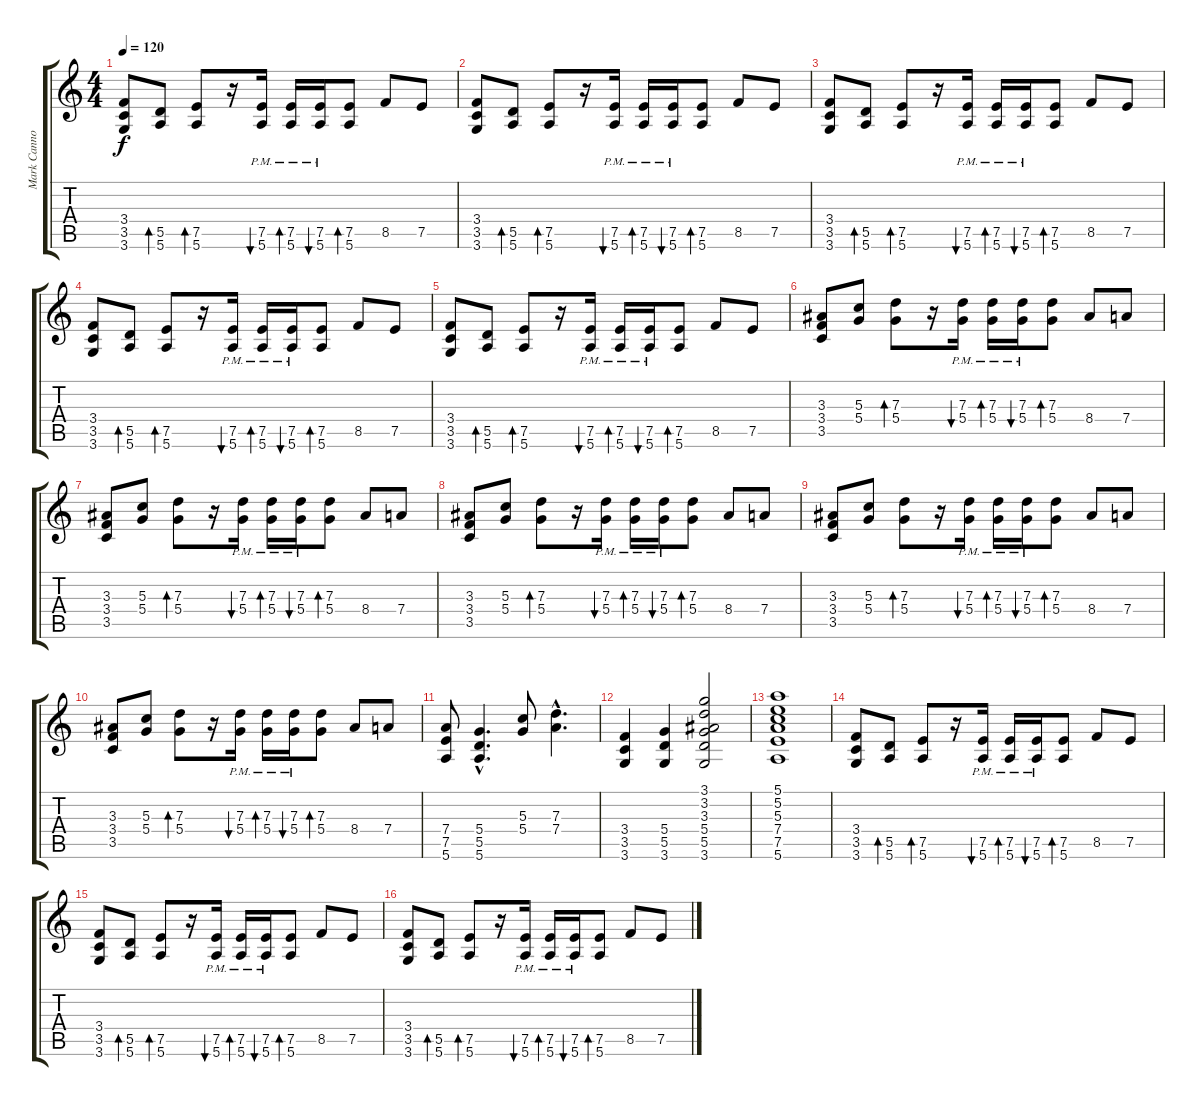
\track ("Mark Cannon" "Mark Canno") {instrument overdrivenguitar}
\staff {score tabs}
\tuning (E4 B3 G3 D3 A2 E2) {hide}
\ts (4 4)
\tempo 120
\clef g2
\ks c
(3.4 3.5 3.6).8{dy f} (5.5 5.6).8{bd 240} (7.5 5.6).8{bd 120} r.16 (7.5 5.6{pm}).16{bu 120} (7.5 5.6{pm}).16{bd 120} (7.5 5.6{pm}).16{bu 120} (7.5 5.6).8{bd 120} 8.5.8 7.5.8 |
(3.4 3.5 3.6).8 (5.5 5.6).8{bd 240} (7.5 5.6).8{bd 120} r.16 (7.5 5.6{pm}).16{bu 120} (7.5 5.6{pm}).16{bd 120} (7.5 5.6{pm}).16{bu 120} (7.5 5.6).8{bd 120} 8.5.8 7.5.8 |
(3.4 3.5 3.6).8 (5.5 5.6).8{bd 240} (7.5 5.6).8{bd 120} r.16 (7.5 5.6{pm}).16{bu 120} (7.5 5.6{pm}).16{bd 120} (7.5 5.6{pm}).16{bu 120} (7.5 5.6).8{bd 120} 8.5.8 7.5.8 |
(3.4 3.5 3.6).8 (5.5 5.6).8{bd 240} (7.5 5.6).8{bd 120} r.16 (7.5 5.6{pm}).16{bu 120} (7.5 5.6{pm}).16{bd 120} (7.5 5.6{pm}).16{bu 120} (7.5 5.6).8{bd 120} 8.5.8 7.5.8 |
(3.4 3.5 3.6).8 (5.5 5.6).8{bd 240} (7.5 5.6).8{bd 120} r.16 (7.5 5.6{pm}).16{bu 120} (7.5 5.6{pm}).16{bd 120} (7.5 5.6{pm}).16{bu 120} (7.5 5.6).8{bd 120} 8.5.8 7.5.8 |
(3.3 3.4 3.5).8 (5.3 5.4).8 (7.3 5.4).8{bd 120} r.16 (7.3 5.4{pm}).16{bu 120} (7.3{pm} 5.4).16{bd 120} (7.3{pm} 5.4).16{bu 120} (7.3 5.4).8{bd 120} 8.4.8 7.4.8 |
(3.3 3.4 3.5).8 (5.3 5.4).8 (7.3 5.4).8{bd 120} r.16 (7.3 5.4{pm}).16{bu 120} (7.3{pm} 5.4).16{bd 120} (7.3{pm} 5.4).16{bu 120} (7.3 5.4).8{bd 120} 8.4.8 7.4.8 |
(3.3 3.4 3.5).8 (5.3 5.4).8 (7.3 5.4).8{bd 120} r.16 (7.3 5.4{pm}).16{bu 120} (7.3{pm} 5.4).16{bd 120} (7.3{pm} 5.4).16{bu 120} (7.3 5.4).8{bd 120} 8.4.8 7.4.8 |
(3.3 3.4 3.5).8 (5.3 5.4).8 (7.3 5.4).8{bd 120} r.16 (7.3 5.4{pm}).16{bu 120} (7.3{pm} 5.4).16{bd 120} (7.3{pm} 5.4).16{bu 120} (7.3 5.4).8{bd 120} 8.4.8 7.4.8 |
(3.3 3.4 3.5).8 (5.3 5.4).8 (7.3 5.4).8{bd 120} r.16 (7.3 5.4{pm}).16{bu 120} (7.3{pm} 5.4).16{bd 120} (7.3{pm} 5.4).16{bu 120} (7.3 5.4).8{bd 120} 8.4.8 7.4.8 |
(7.4 7.5 5.6).8 (5.4{hac} 5.5{hac} 5.6{hac}).4{d} (5.3 5.4).8 (7.3{hac} 7.4{hac}).4{d} |
(3.4 3.5 3.6).4 (5.4 5.5 3.6).4 (3.1 3.2 3.3 5.4 5.5 3.6).2 |
(5.1 5.2 5.3 7.4 7.5 5.6).1 |
(3.4 3.5 3.6).8 (5.5 5.6).8{bd 240} (7.5 5.6).8{bd 120} r.16 (7.5 5.6{pm}).16{bu 120} (7.5 5.6{pm}).16{bd 120} (7.5 5.6{pm}).16{bu 120} (7.5 5.6).8{bd 120} 8.5.8 7.5.8 |
(3.4 3.5 3.6).8 (5.5 5.6).8{bd 240} (7.5 5.6).8{bd 120} r.16 (7.5 5.6{pm}).16{bu 120} (7.5 5.6{pm}).16{bd 120} (7.5 5.6{pm}).16{bu 120} (7.5 5.6).8{bd 120} 8.5.8 7.5.8 |
(3.4 3.5 3.6).8 (5.5 5.6).8{bd 240} (7.5 5.6).8{bd 120} r.16 (7.5 5.6{pm}).16{bu 120} (7.5 5.6{pm}).16{bd 120} (7.5 5.6{pm}).16{bu 120} (7.5 5.6).8{bd 120} 8.5.8 7.5.8
